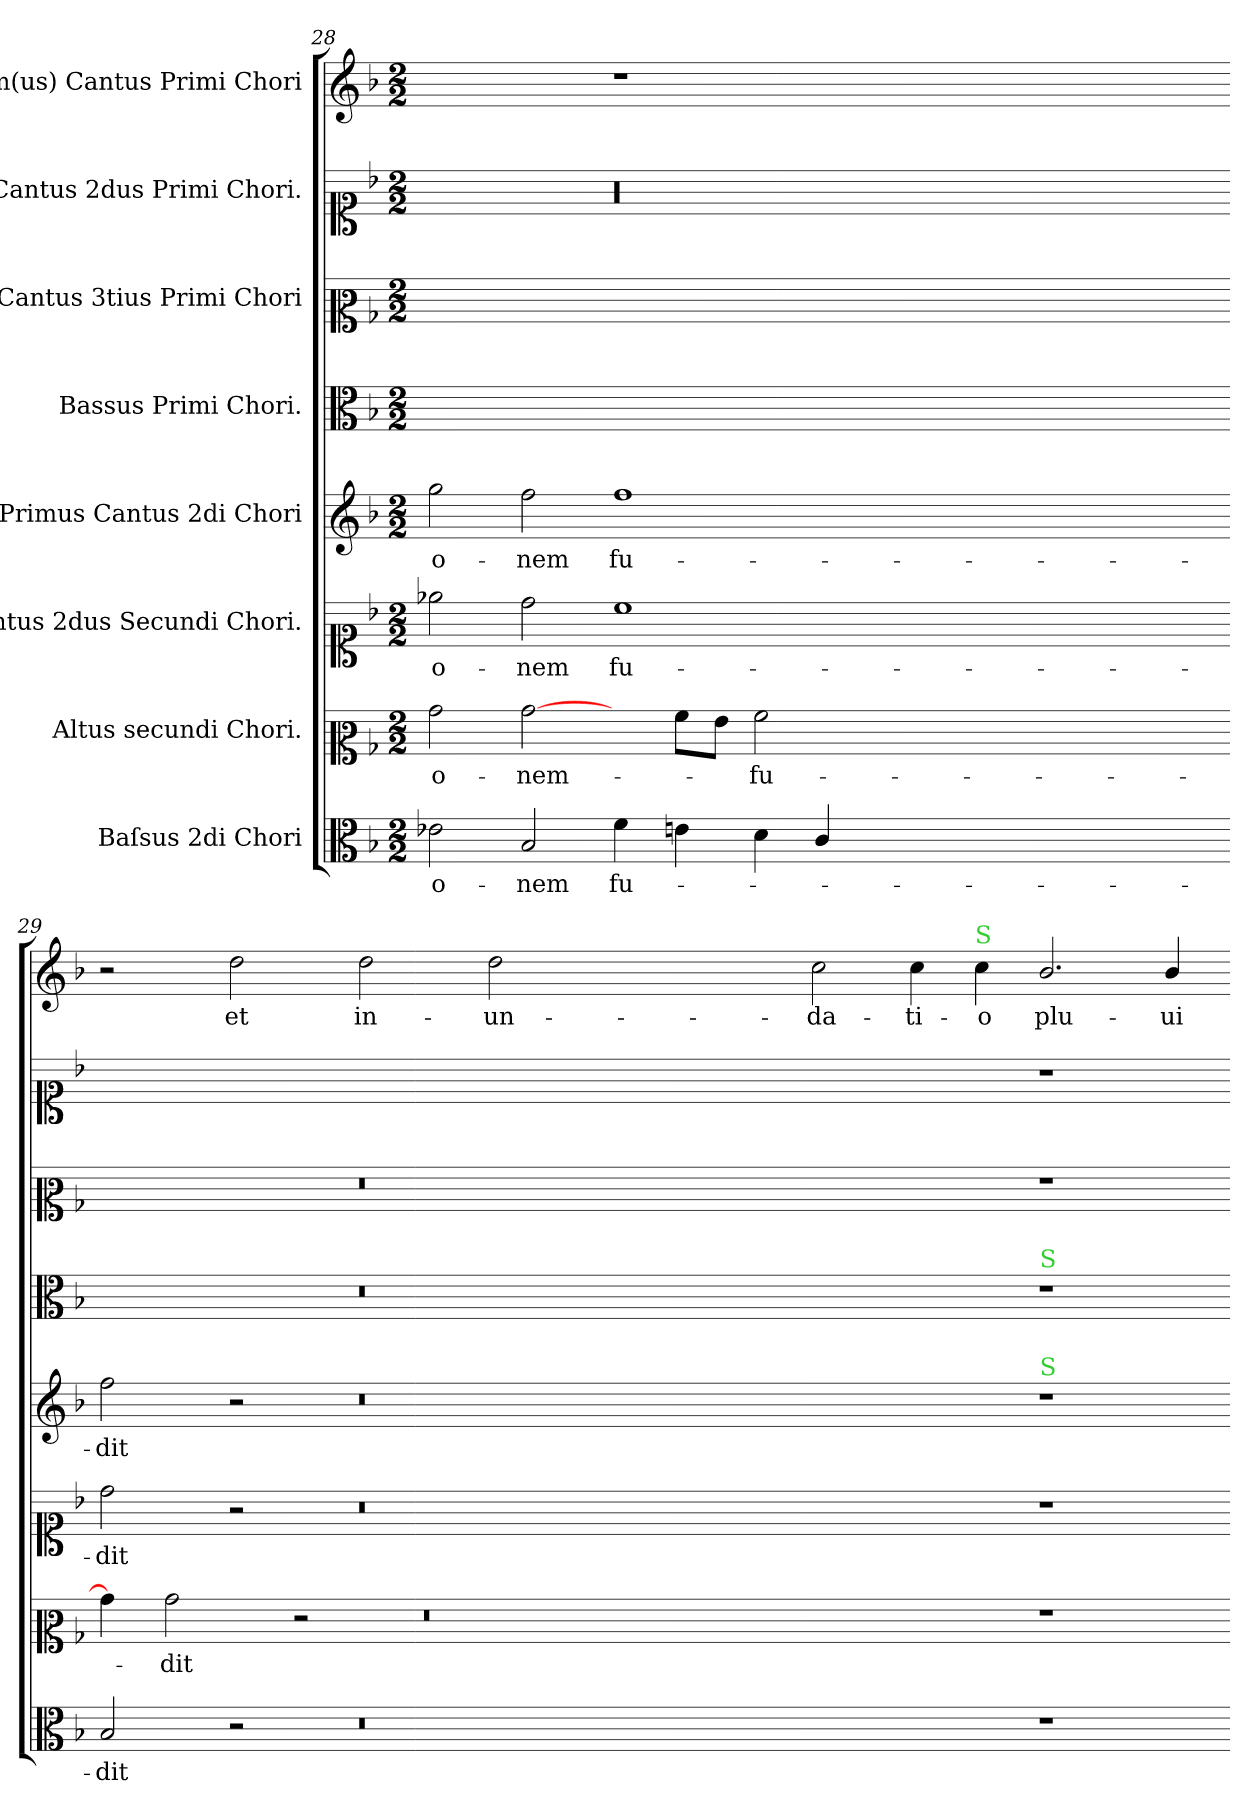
**kern	**text	**kern	**text	**kern	**text	**kern	**text	**kern	**kern	**kern	**kern	**text
*part8	*part8	*part7	*part7	*part6	*part6	*part5	*part5	*part4	*part3	*part2	*part1	*part1
*staff8	*staff8	*staff7	*staff7	*staff6	*staff6	*staff5	*staff5	*staff4	*staff3	*staff2	*staff1	*staff1
*I"Baſsus 2di Chori	*	*I"Altus secundi Chori.	*	*I"Cantus 2dus Secundi Chori.	*	*I"Primus Cantus 2di Chori	*	*I"Bassus Primi Chori.	*I"Cantus 3tius Primi Chori	*I"Cantus 2dus Primi Chori.	*I"1m(us) Cantus Primi Chori	*
*clefC3	*	*clefC2	*	*clefC1	*	*clefG2	*	*clefC3	*clefC2	*clefC1	*clefG2	*
*k[b-]	*	*k[b-]	*	*k[b-]	*	*k[b-]	*	*k[b-]	*k[b-]	*k[b-]	*k[b-]	*
*F:	*	*F:	*	*F:	*	*F:	*	*F:	*F:	*F:	*F:	*
*M2/2	*	*M2/2	*	*M2/2	*	*M2/2	*	*M2/2	*M2/2	*M2/2	*M2/2	*
=28	=28	=28	=28	=28	=28	=28	=28	=28	=28	=28	=28	=28
2e-X\	-o-	2b-\	-o-	2ee-X\	-o-	2gg\	-o-	00ryy	00ryy	1ryy	1ryy	.
2B-/	-nem	[2b-\	-nem-	2dd\	-nem	2ff\	-nem	.	.	.	.	.
4f\	fu-	4ryy	.	1cc	fu-	1ff	fu-	.	.	00r	1r	.
4en\	.	8a\L	.	.	.	.	.	.	.	.	.	.
.	.	8g\J	.	.	.	.	.	.	.	.	.	.
4d\	.	2a\	-fu-	.	.	.	.	.	.	.	.	.
4c/	.	.	.	.	.	.	.	.	.	.	.	.
0.ryy	.	0.ryy	.	0.ryy	.	0.ryy	.	.	.	.	0.ryy	.
.	.	.	.	.	.	.	.	1ryy	1ryy	.	.	.
=29-	=29-	=29-	=29-	=29-	=29-	=29-	=29-	=29-	=29-	=29-	=29-	=29-
2B-/	-dit	4b-\]	.	2dd\	-dit	2ff\	-dit	1ryy	1ryy	0ryy	2r	.
.	.	2b-\	-dit	.	.	.	.	.	.	.	.	.
2r	.	.	.	2r	.	2r	.	.	.	.	2dd\	et
.	.	2r	.	.	.	.	.	.	.	.	.	.
0r	.	.	.	0r	.	0r	.	0r	0r	.	2dd\	in-
.	.	0r	.	.	.	.	.	.	.	.	.	.
.	.	.	.	.	.	.	.	.	.	.	2dd\	-un-
.	.	.	.	.	.	.	.	.	.	1ryy	1ryy	.
4ryy	.	.	.	4ryy	.	4ryy	.	4ryy	4ryy	4ryy	4ryy	.
=30-	=30-	=30-	=30-	=30-	=30-	=30-	=30-	=30-	=30-	=30-	=30-	=30-
1ryy	.	1ryy	.	1ryy	.	1ryy	.	1ryy	1ryy	1ryy	2cc\	-da-
.	.	.	.	.	.	.	.	.	.	.	4cc\	-ti-
!	!	!	!	!	!	!	!	!	!	!	!LO:TX:a:color=limegreen:t=S	!
.	.	.	.	.	.	.	.	.	.	.	4cc\	-o
!	!	!	!	!	!	!	!	!LO:TX:a:color=limegreen:t=S	!	!	!	!
!	!	!	!	!	!	!LO:TX:a:color=limegreen:t=S	!	!	!	!	!	!
1r	.	1r	.	1r	.	1r	.	1r	1r	1r	2.b-/	plu-
.	.	.	.	.	.	.	.	.	.	.	4b-/	-ui-
=-	=-	=-	=-	=-	=-	=-	=-	=-	=-	=-	=-	=-
*-	*-	*-	*-	*-	*-	*-	*-	*-	*-	*-	*-	*-
